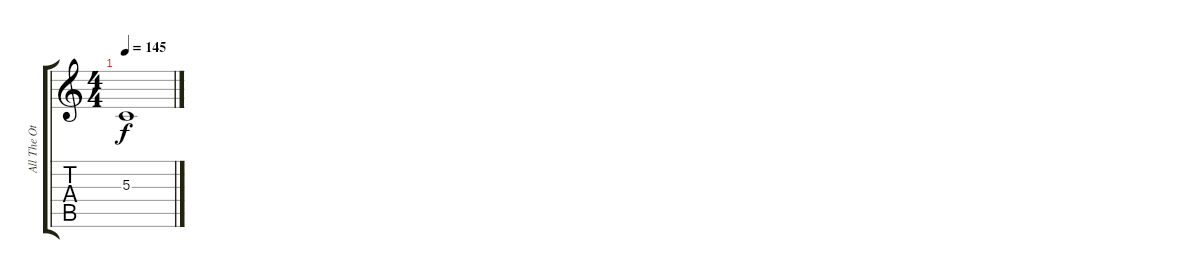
\track ("All The Other Instruments" "All The Ot") {instrument flute}
\staff {score tabs}
\tuning (E4 B3 G3 D3 A2 E2) {hide}
\ts (4 4)
\tempo 145
\clef g2
\ks c
5.3.1{dy f}
